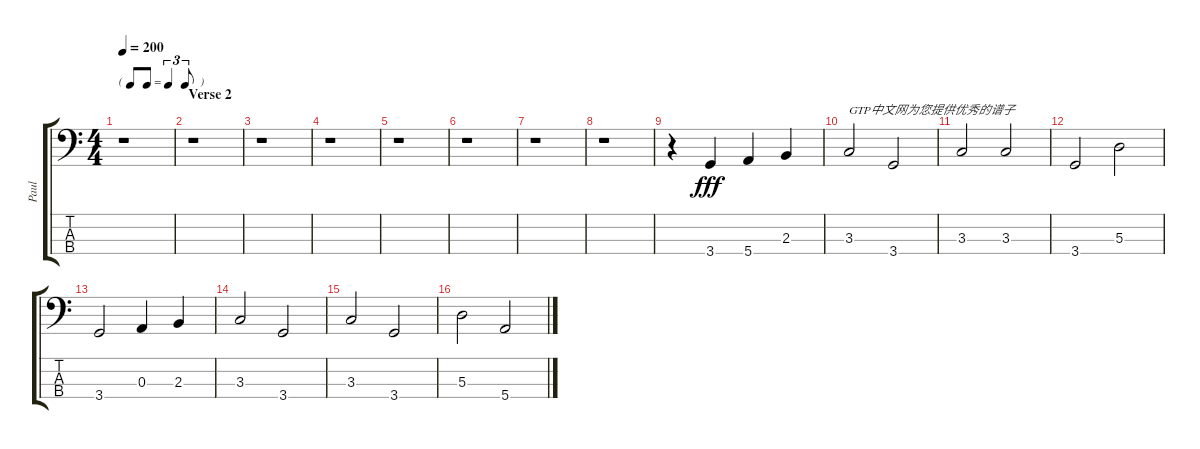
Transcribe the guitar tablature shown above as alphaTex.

\track ("Paul" "Paul") {instrument electricbasspick}
\staff {score tabs}
\tuning (G2 D2 A1 E1) {hide}
\ts (4 4)
\tf triplet8th
\tempo 200
\clef f4
\ks c
r.1{dy fff} |
\section ("" "Verse 2")
r.1 |
r.1 |
r.1 |
r.1 |
r.1 |
r.1 |
r.1 |
r.4 3.4.4 5.4.4 2.3.4 |
3.3.2{txt "GTP中文网为您提供优秀的谱子"} 3.4.2 |
3.3.2 3.3.2 |
3.4.2 5.3.2 |
3.4.2 0.3.4 2.3.4 |
3.3.2 3.4.2 |
3.3.2 3.4.2 |
5.3.2 5.4.2
